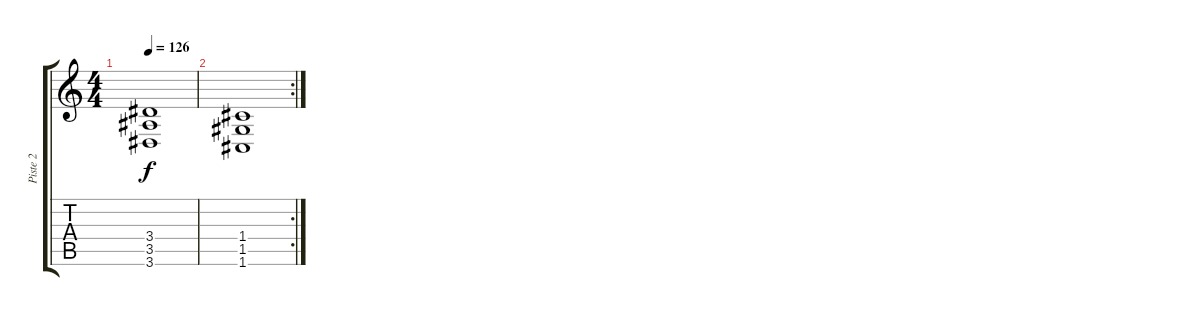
\track ("Piste 2" "Piste 2") {instrument distortionguitar}
\staff {score tabs}
\tuning (D4 A3 F3 C3 G2 C2) {hide}
\ts (4 4)
\tempo 126
\clef g2
\ks c
(3.4 3.5 3.6).1{dy f} |
\rc 2
(1.4 1.5 1.6).1
